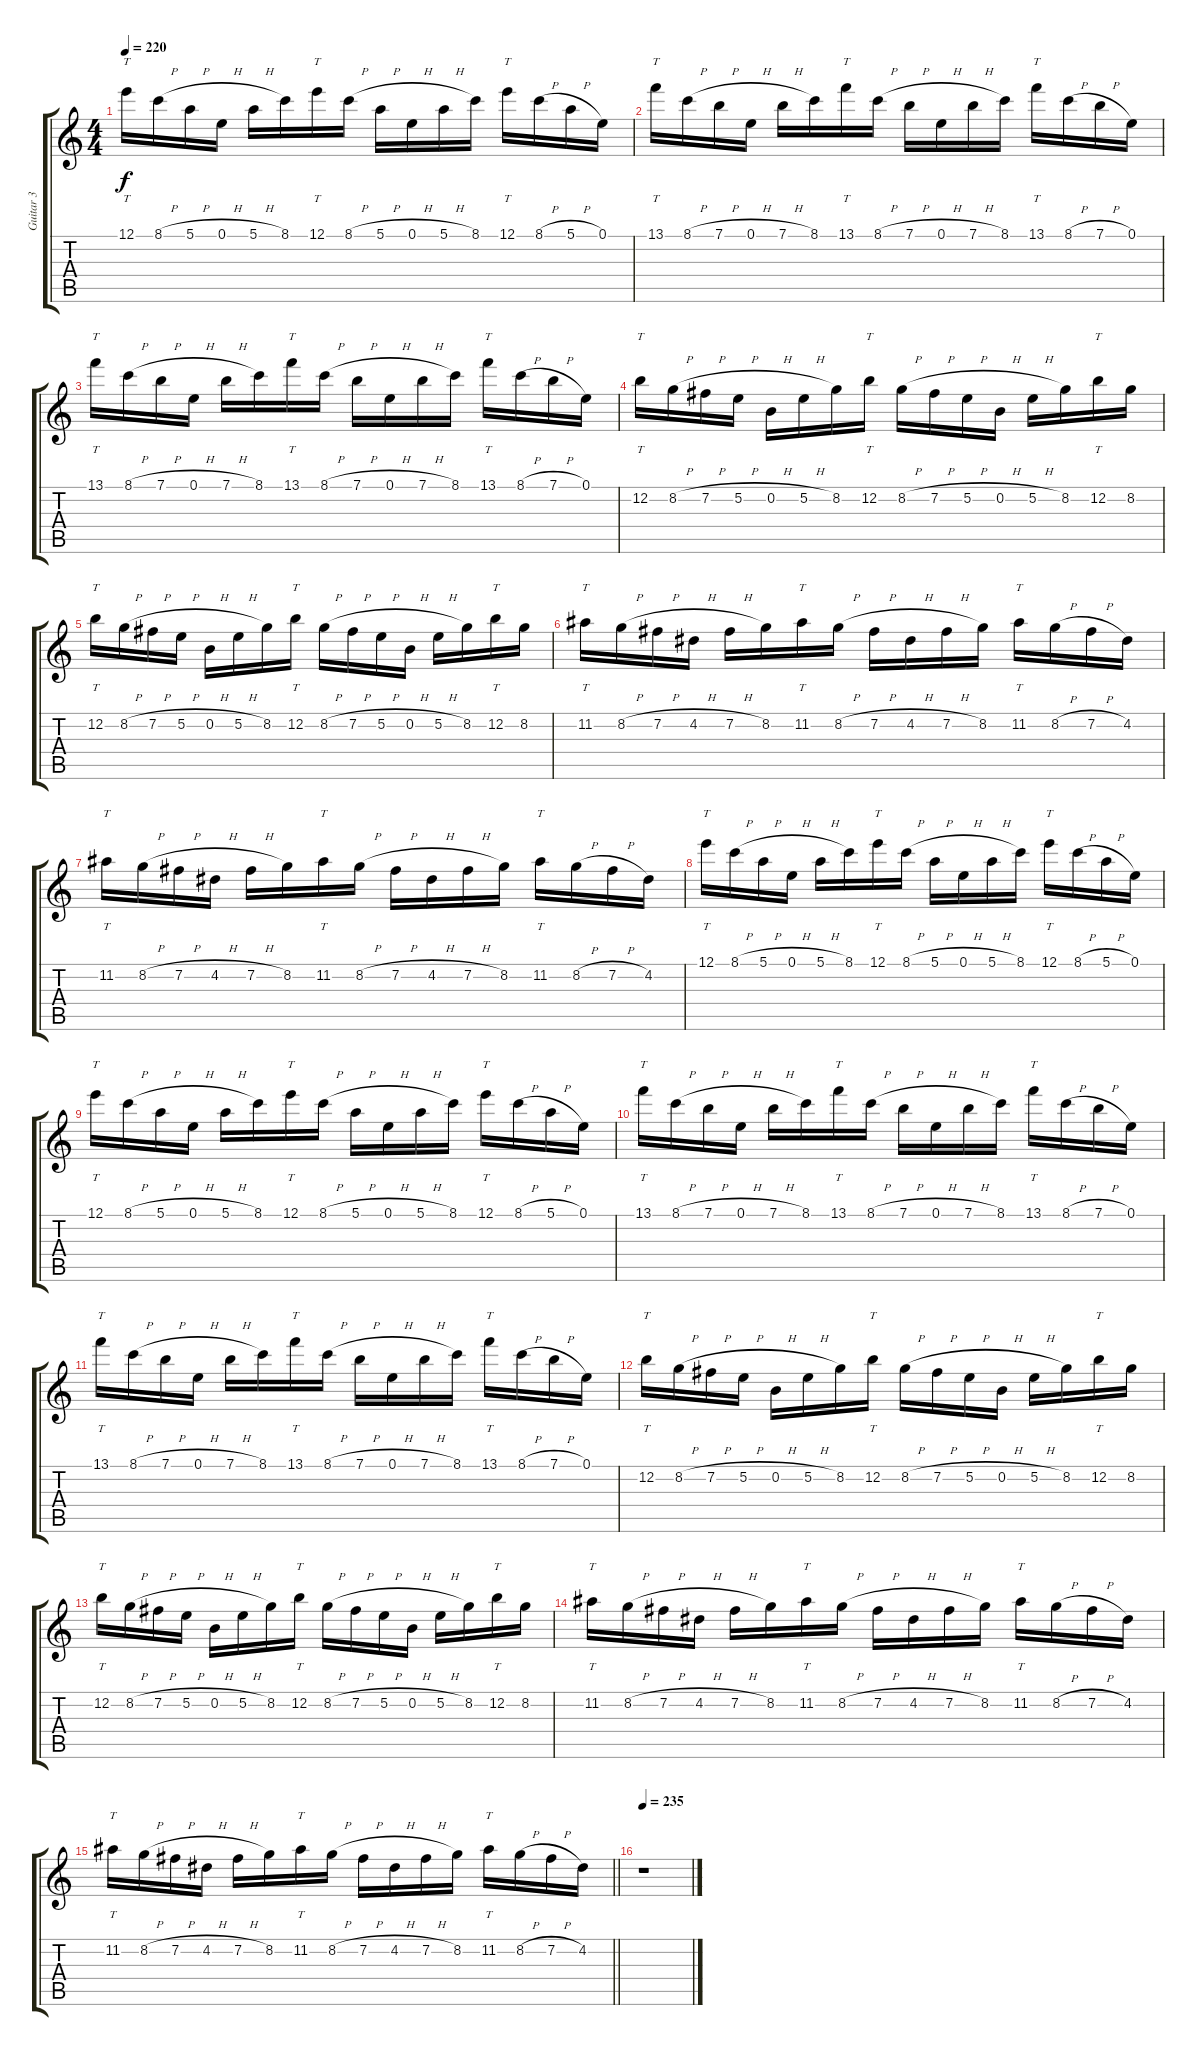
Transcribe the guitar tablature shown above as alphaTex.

\track ("Guitar 3" "Guitar 3") {instrument distortionguitar}
\staff {score tabs}
\tuning (E4 B3 G3 D3 A2 E2) {hide}
\ts (4 4)
\tempo 220
\clef g2
\ks c
12.1.16{tt dy f} 8.1{h}.16 5.1{h}.16 0.1{h}.16 5.1{h}.16 8.1.16 12.1.16{tt} 8.1{h}.16 5.1{h}.16 0.1{h}.16 5.1{h}.16 8.1.16 12.1.16{tt} 8.1{h}.16 5.1{h}.16 0.1.16 |
13.1.16{tt} 8.1{h}.16 7.1{h}.16 0.1{h}.16 7.1{h}.16 8.1.16 13.1.16{tt} 8.1{h}.16 7.1{h}.16 0.1{h}.16 7.1{h}.16 8.1.16 13.1.16{tt} 8.1{h}.16 7.1{h}.16 0.1.16 |
13.1.16{tt} 8.1{h}.16 7.1{h}.16 0.1{h}.16 7.1{h}.16 8.1.16 13.1.16{tt} 8.1{h}.16 7.1{h}.16 0.1{h}.16 7.1{h}.16 8.1.16 13.1.16{tt} 8.1{h}.16 7.1{h}.16 0.1.16 |
12.2.16{tt} 8.2{h}.16 7.2{h}.16 5.2{h}.16 0.2{h}.16 5.2{h}.16 8.2.16 12.2.16{tt} 8.2{h}.16 7.2{h}.16 5.2{h}.16 0.2{h}.16 5.2{h}.16 8.2.16 12.2.16{tt} 8.2.16 |
12.2.16{tt} 8.2{h}.16 7.2{h}.16 5.2{h}.16 0.2{h}.16 5.2{h}.16 8.2.16 12.2.16{tt} 8.2{h}.16 7.2{h}.16 5.2{h}.16 0.2{h}.16 5.2{h}.16 8.2.16 12.2.16{tt} 8.2.16 |
11.2.16{tt} 8.2{h}.16 7.2{h}.16 4.2{h}.16 7.2{h}.16 8.2.16 11.2.16{tt} 8.2{h}.16 7.2{h}.16 4.2{h}.16 7.2{h}.16 8.2.16 11.2.16{tt} 8.2{h}.16 7.2{h}.16 4.2.16 |
11.2.16{tt} 8.2{h}.16 7.2{h}.16 4.2{h}.16 7.2{h}.16 8.2.16 11.2.16{tt} 8.2{h}.16 7.2{h}.16 4.2{h}.16 7.2{h}.16 8.2.16 11.2.16{tt} 8.2{h}.16 7.2{h}.16 4.2.16 |
12.1.16{tt} 8.1{h}.16 5.1{h}.16 0.1{h}.16 5.1{h}.16 8.1.16 12.1.16{tt} 8.1{h}.16 5.1{h}.16 0.1{h}.16 5.1{h}.16 8.1.16 12.1.16{tt} 8.1{h}.16 5.1{h}.16 0.1.16 |
12.1.16{tt} 8.1{h}.16 5.1{h}.16 0.1{h}.16 5.1{h}.16 8.1.16 12.1.16{tt} 8.1{h}.16 5.1{h}.16 0.1{h}.16 5.1{h}.16 8.1.16 12.1.16{tt} 8.1{h}.16 5.1{h}.16 0.1.16 |
13.1.16{tt} 8.1{h}.16 7.1{h}.16 0.1{h}.16 7.1{h}.16 8.1.16 13.1.16{tt} 8.1{h}.16 7.1{h}.16 0.1{h}.16 7.1{h}.16 8.1.16 13.1.16{tt} 8.1{h}.16 7.1{h}.16 0.1.16 |
13.1.16{tt} 8.1{h}.16 7.1{h}.16 0.1{h}.16 7.1{h}.16 8.1.16 13.1.16{tt} 8.1{h}.16 7.1{h}.16 0.1{h}.16 7.1{h}.16 8.1.16 13.1.16{tt} 8.1{h}.16 7.1{h}.16 0.1.16 |
12.2.16{tt} 8.2{h}.16 7.2{h}.16 5.2{h}.16 0.2{h}.16 5.2{h}.16 8.2.16 12.2.16{tt} 8.2{h}.16 7.2{h}.16 5.2{h}.16 0.2{h}.16 5.2{h}.16 8.2.16 12.2.16{tt} 8.2.16 |
12.2.16{tt} 8.2{h}.16 7.2{h}.16 5.2{h}.16 0.2{h}.16 5.2{h}.16 8.2.16 12.2.16{tt} 8.2{h}.16 7.2{h}.16 5.2{h}.16 0.2{h}.16 5.2{h}.16 8.2.16 12.2.16{tt} 8.2.16 |
11.2.16{tt} 8.2{h}.16 7.2{h}.16 4.2{h}.16 7.2{h}.16 8.2.16 11.2.16{tt} 8.2{h}.16 7.2{h}.16 4.2{h}.16 7.2{h}.16 8.2.16 11.2.16{tt} 8.2{h}.16 7.2{h}.16 4.2.16 |
\barLineRight lightlight
11.2.16{tt} 8.2{h}.16 7.2{h}.16 4.2{h}.16 7.2{h}.16 8.2.16 11.2.16{tt} 8.2{h}.16 7.2{h}.16 4.2{h}.16 7.2{h}.16 8.2.16 11.2.16{tt} 8.2{h}.16 7.2{h}.16 4.2.16 |
\tempo 235
r.1
